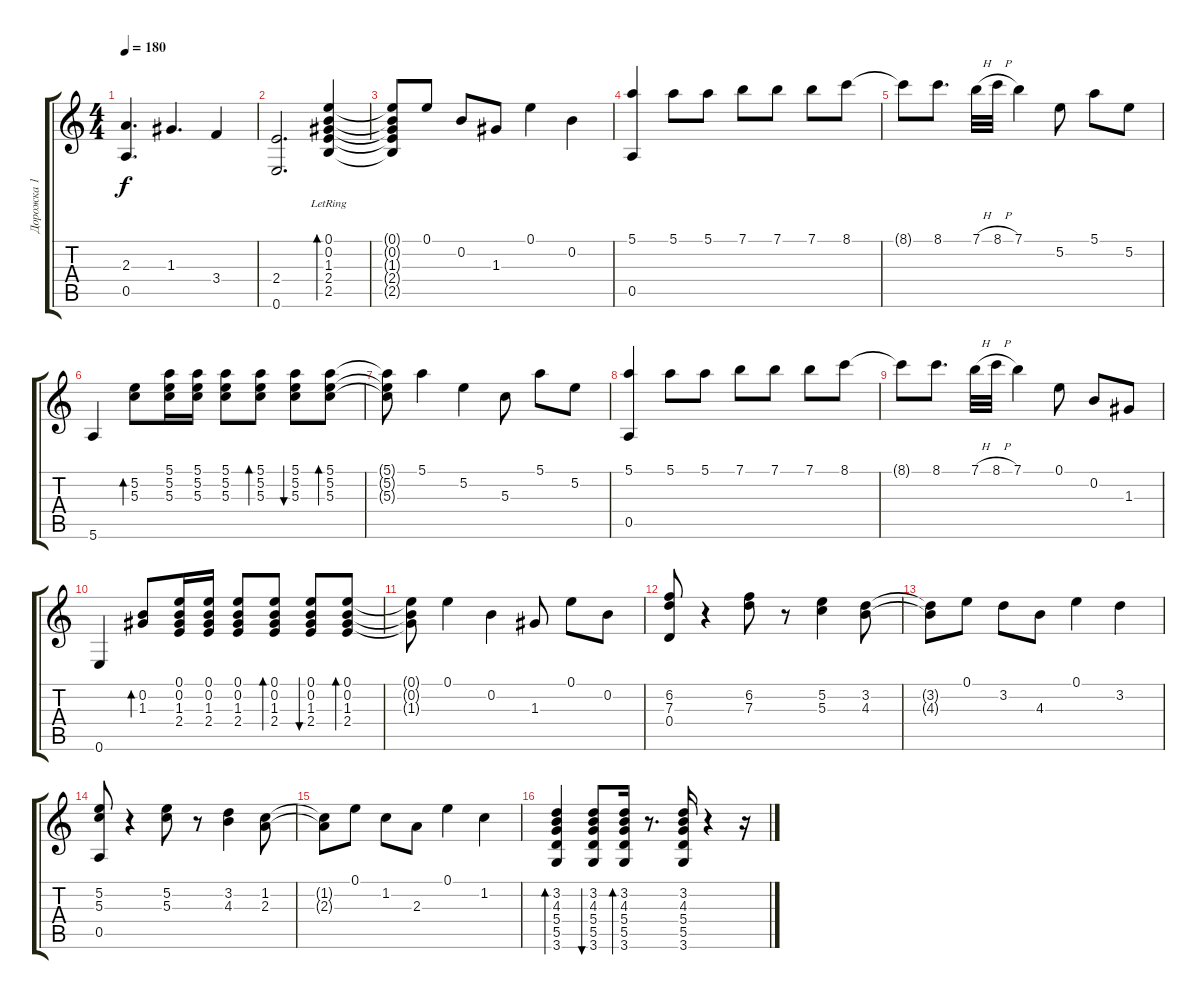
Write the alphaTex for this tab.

\track ("Дорожка 1" "Дорожка 1") {instrument acousticguitarsteel}
\staff {score tabs}
\tuning (E4 B3 G3 D3 A2 E2) {hide}
\ts (4 4)
\tempo 180
\clef g2
\ks c
(2.3 0.5).4{d dy f} 1.3.4{d} 3.4.4 |
(2.4 0.6).2{d} (0.1{lr} 0.2{lr} 1.3{lr} 2.4{lr} 2.5{lr}).4{bd 480} |
(0.1{t} 0.2{t} 1.3{t} 2.4{t} 2.5{t}).8 0.1.8 0.2.8 1.3.8 0.1.4 0.2.4 |
(5.1 0.5).4 5.1.8 5.1.8 7.1.8 7.1.8 7.1.8 8.1.8 |
8.1{t}.8 8.1.8{d} 7.1{h}.32 8.1{h}.32 7.1.4 5.2.8 5.1.8 5.2.8 |
5.6.4 (5.2 5.3).8{bd 30} (5.1 5.2 5.3).16 (5.1 5.2 5.3).16 (5.1 5.2 5.3).8 (5.1 5.2 5.3).8{bd 30} (5.1 5.2 5.3).8{bu 30} (5.1 5.2 5.3).8{bd 30} |
(5.1{t} 5.2{t} 5.3{t}).8 5.1.4 5.2.4 5.3.8 5.1.8 5.2.8 |
(5.1 0.5).4 5.1.8 5.1.8 7.1.8 7.1.8 7.1.8 8.1.8 |
8.1{t}.8 8.1.8{d} 7.1{h}.32 8.1{h}.32 7.1.4 0.1.8 0.2.8 1.3.8 |
0.6.4 (0.2 1.3).8{bd 30} (0.1 0.2 1.3 2.4).16 (0.1 0.2 1.3 2.4).16 (0.1 0.2 1.3 2.4).8 (0.1 0.2 1.3 2.4).8{bd 30} (0.1 0.2 1.3 2.4).8{bu 30} (0.1 0.2 1.3 2.4).8{bd 30} |
(0.1{t} 0.2{t} 1.3{t}).8 0.1.4 0.2.4 1.3.8 0.1.8 0.2.8 |
(6.2 7.3 0.4).8 r.4 (6.2 7.3).8 r.8 (5.2 5.3).4 (3.2 4.3).8 |
(3.2{t} 4.3{t}).8 0.1.8 3.2.8 4.3.8 0.1.4 3.2.4 |
(5.2 5.3 0.5).8 r.4 (5.2 5.3).8 r.8 (3.2 4.3).4 (1.2 2.3).8 |
(1.2{t} 2.3{t}).8 0.1.8 1.2.8 2.3.8 0.1.4 1.2.4 |
(3.2 4.3 5.4 5.5 3.6).4{bd 30} (3.2 4.3 5.4 5.5 3.6).8{bu 30} (3.2 4.3 5.4 5.5 3.6).16{bd 30} r.8{d} (3.2 4.3 5.4 5.5 3.6).16 r.4 r.16
